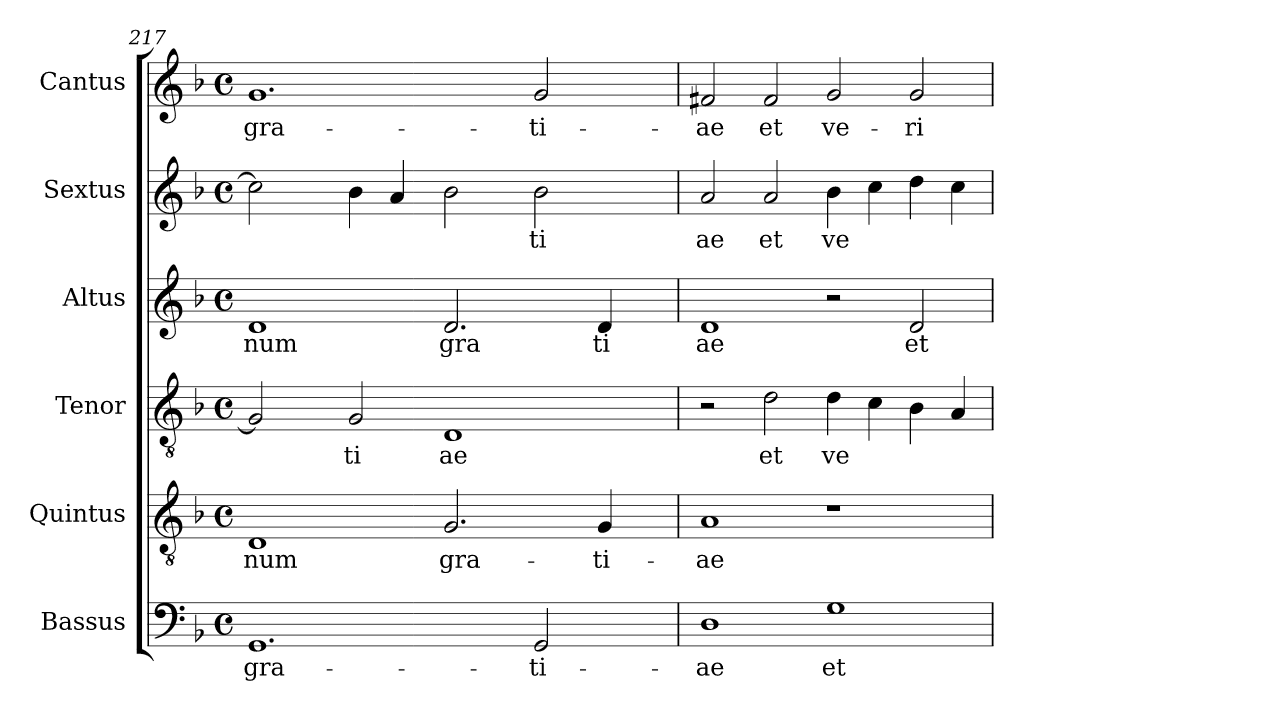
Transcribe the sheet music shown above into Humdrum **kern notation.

**kern	**text	**kern	**text	**kern	**text	**kern	**text	**kern	**text	**kern	**text
*part6	*part6	*part5	*part5	*part4	*part4	*part3	*part3	*part2	*part2	*part1	*part1
*staff6	*staff6	*staff5	*staff5	*staff4	*staff4	*staff3	*staff3	*staff2	*staff2	*staff1	*staff1
*I"Bassus	*	*I"Quintus	*	*I"Tenor	*	*I"Altus	*	*I"Sextus	*	*I"Cantus	*
*I'Bassus	*	*I'Quintus	*	*I'Tenor	*	*I'Altus	*	*I'Sextus	*	*I'Cantus	*
!!LO:PB:g=z
*clefF4	*	*clefGv2	*	*clefGv2	*	*clefG2	*	*clefG2	*	*clefG2	*
*k[b-]	*	*k[b-]	*	*k[b-]	*	*k[b-]	*	*k[b-]	*	*k[b-]	*
*F:	*	*F:	*	*F:	*	*F:	*	*F:	*	*F:	*
*M4/4	*	*M4/4	*	*M4/4	*	*M4/4	*	*M4/4	*	*M4/4	*
*met(c)	*	*met(c)	*	*met(c)	*	*met(c)	*	*met(c)	*	*met(c)	*
=217	=217	=217	=217	=217	=217	=217	=217	=217	=217	=217	=217
!	!LO:LY:b:cj	!	!LO:LY:b:cj	!	!	!	!LO:LY:b:cj	!	!	!	!LO:LY:b:cj
*	*	*	*	*^	*	*	*	*^	*	*^	*
1.GG	gra-	1D	num	2G/]	16ryy	.	1d	num	2cc\]	8ryy	.	1.g	2ryy	gra-
.	.	.	.	.	64ryy	.	.	.	.	.	.	.	.	.
.	.	.	.	.	1ryy	.	.	.	.	.	.	.	.	.
.	.	.	.	.	.	.	.	.	.	64ryy	.	.	.	.
.	.	.	.	.	.	.	.	.	.	1ryy	.	.	.	.
!	!	!	!	!	!	!LO:LY:b:cj	!	!	!	!	!	!	!	!
.	.	.	.	2G/	.	-ti	.	.	4b-\	.	.	.	4ryy	.
.	.	.	.	.	.	.	.	.	4a/	.	.	.	16.ryy	.
.	.	.	.	.	.	.	.	.	.	.	.	.	1ryy	.
!	!	!	!LO:LY:b:cj	!	!	!LO:LY:b:cj	!	!LO:LY:b:cj	!	!	!	!	!	!
.	.	2.G/	gra-	1D	.	ae	2.d/	gra	2b-\	.	.	.	.	.
.	.	.	.	.	2ryy	.	.	.	.	.	.	.	.	.
.	.	.	.	.	.	.	.	.	.	2ryy	.	.	.	.
!	!LO:LY:b:cj	!	!	!	!	!	!	!	!	!	!LO:LY:b:cj	!	!	!LO:LY:b:cj
2GG/	-ti-	.	.	.	.	.	.	.	2b-\	.	ti	2g/	.	-ti-
.	.	.	.	.	4ryy	.	.	.	.	.	.	.	.	.
.	.	.	.	.	.	.	.	.	.	4ryy	.	.	.	.
!	!	!	!LO:LY:b:cj	!	!	!	!	!LO:LY:b:cj	!	!	!	!	!	!
.	.	4G/	-ti-	.	.	.	4d/	ti	.	.	.	.	.	.
.	.	.	.	.	8ryy	.	.	.	.	.	.	.	.	.
.	.	.	.	.	.	.	.	.	.	.	.	.	8ryy	.
.	.	.	.	.	.	.	.	.	.	16..ryy	.	.	.	.
.	.	.	.	.	32.ryy	.	.	.	.	.	.	.	.	.
.	.	.	.	.	.	.	.	.	.	.	.	.	32ryy	.
=218	=218	=218	=218	=218	=218	=218	=218	=218	=218	=218	=218	=218	=218	=218
!	!LO:LY:b:cj	!	!LO:LY:b:cj	!	!	!	!	!LO:LY:b:cj	!	!	!LO:LY:b:cj	!	!	!LO:LY:b:cj
*	*	*	*	*	*	*	*	*	*v	*v	*	*	*	*
*	*	*	*	*v	*v	*	*	*	*	*	*v	*v	*
1D	-ae	1A	-ae	2r	.	1d	ae	2a/	ae	2f#X/	-ae
!	!	!	!	!	!LO:LY:b:cj	!	!	!	!LO:LY:b:cj	!	!LO:LY:b:cj
.	.	.	.	2d\	et	.	.	2a/	et	2f#/	et
!	!LO:LY:b:cj	!	!	!	!LO:LY:b:cj	!	!	!	!LO:LY:b:cj	!	!LO:LY:b:cj
1G	et	1r	.	4d\	ve	2r	.	4b-\	ve	2g/	ve-
.	.	.	.	4c\	.	.	.	4cc\	.	.	.
!	!	!	!	!	!	!	!LO:LY:b:cj	!	!	!	!LO:LY:b:cj
.	.	.	.	4B-\	.	2d/	et	4dd\	.	2g/	-ri-
.	.	.	.	4A/	.	.	.	4cc\	.	.	.
=	=	=	=	=	=	=	=	=	=	=	=
*-	*-	*-	*-	*-	*-	*-	*-	*-	*-	*-	*-
